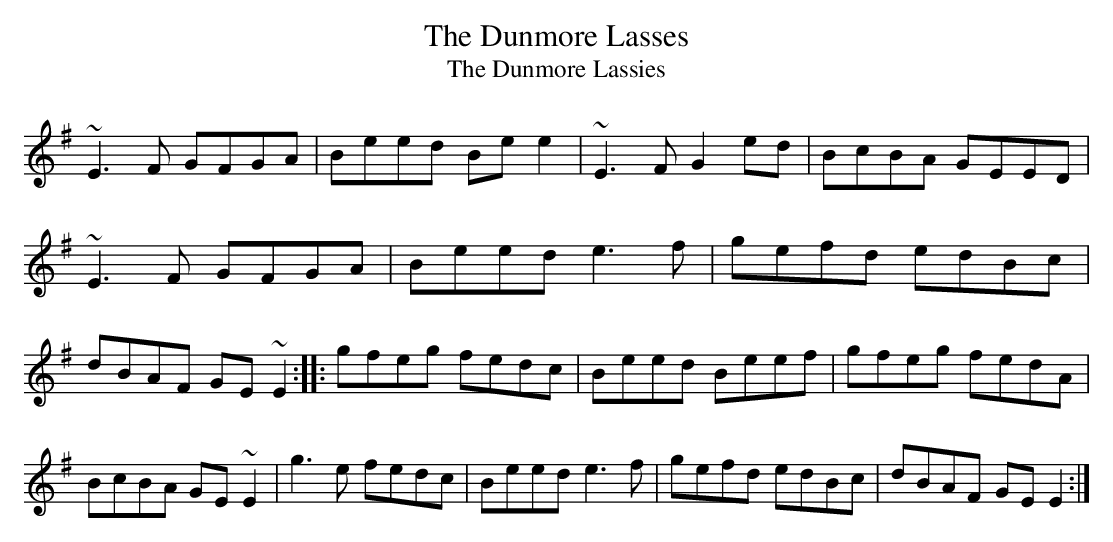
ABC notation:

X:1
T:Dunmore Lasses, The
T:Dunmore Lassies, The
K:G
~E3F GFGA|Beed Bee2|~E3F G2ed|BcBA GEED|\
~E3F GFGA|Beed e3f|gefd edBc|dBAF GE~E2::\
gfeg fedc|Beed Beef|gfeg fedA|BcBA GE~E2|\
g3e fedc|Beed e3f|gefd edBc|dBAF GEE2:|
